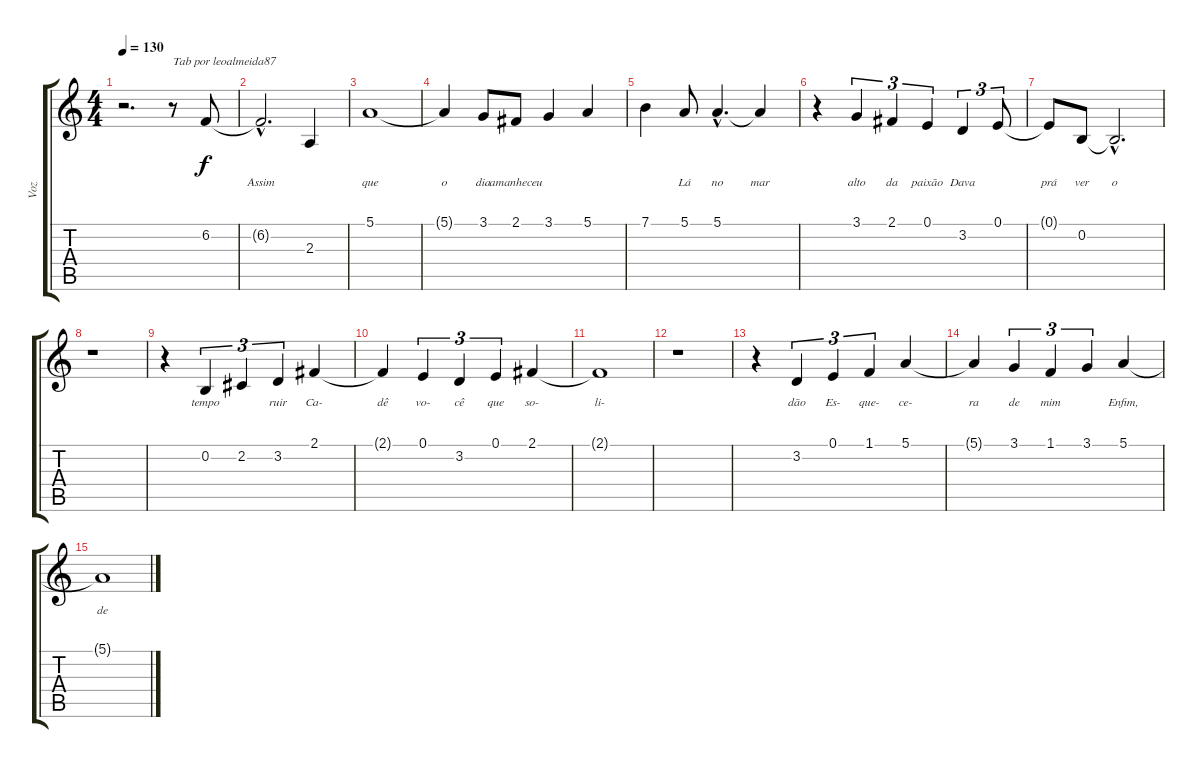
\track ("Voz" "Voz") {instrument flute}
\staff {score tabs}
\tuning (E4 B3 G3 D3 A2 E2) {hide}
\ts (4 4)
\tempo 130
\clef g2
\ks c
r.2{d dy f instrument flute} r.8{txt "Tab por leoalmeida87"} 6.2.8{instrument reversecymbal} |
6.2{hac t}.2{d lyrics (0 "Assim") lyrics (1 "") lyrics (2 "") lyrics (3 "") lyrics (4 "")} 2.3.4{lyrics (0 "") lyrics (1 "") lyrics (2 "") lyrics (3 "") lyrics (4 "") instrument flute} |
5.1.1{lyrics (0 "que") lyrics (1 "") lyrics (2 "") lyrics (3 "") lyrics (4 "")} |
5.1{t}.4{lyrics (0 "o") lyrics (1 "") lyrics (2 "") lyrics (3 "") lyrics (4 "")} 3.1.8{lyrics (0 "dia") lyrics (1 "") lyrics (2 "") lyrics (3 "") lyrics (4 "")} 2.1.8{lyrics (0 "amanheceu") lyrics (1 "") lyrics (2 "") lyrics (3 "") lyrics (4 "")} 3.1.4{lyrics (0 "") lyrics (1 "") lyrics (2 "") lyrics (3 "") lyrics (4 "")} 5.1.4{lyrics (0 "") lyrics (1 "") lyrics (2 "") lyrics (3 "") lyrics (4 "")} |
7.1.4{lyrics (0 "") lyrics (1 "") lyrics (2 "") lyrics (3 "") lyrics (4 "")} 5.1.8{lyrics (0 "Lá") lyrics (1 "") lyrics (2 "") lyrics (3 "") lyrics (4 "")} 5.1{hac}.4{d lyrics (0 "no") lyrics (1 "") lyrics (2 "") lyrics (3 "") lyrics (4 "")} 5.1{t}.4{lyrics (0 "mar") lyrics (1 "") lyrics (2 "") lyrics (3 "") lyrics (4 "")} |
r.4 3.1.4{tu (3 2) lyrics (0 "alto") lyrics (1 "") lyrics (2 "") lyrics (3 "") lyrics (4 "")} 2.1.4{tu (3 2) lyrics (0 "da") lyrics (1 "") lyrics (2 "") lyrics (3 "") lyrics (4 "")} 0.1.4{tu (3 2) lyrics (0 "paixão") lyrics (1 "") lyrics (2 "") lyrics (3 "") lyrics (4 "")} 3.2.4{tu (3 2) lyrics (0 "Dava") lyrics (1 "") lyrics (2 "") lyrics (3 "") lyrics (4 "")} 0.1.8{tu (3 2) lyrics (0 "") lyrics (1 "") lyrics (2 "") lyrics (3 "") lyrics (4 "")} |
0.1{t}.8{lyrics (0 "prá") lyrics (1 "") lyrics (2 "") lyrics (3 "") lyrics (4 "")} 0.2.8{lyrics (0 "ver") lyrics (1 "") lyrics (2 "") lyrics (3 "") lyrics (4 "")} 0.2{hac t}.2{d lyrics (0 "o") lyrics (1 "") lyrics (2 "") lyrics (3 "") lyrics (4 "")} |
r.1 |
r.4 0.2.4{tu (3 2) lyrics (0 "tempo") lyrics (1 "") lyrics (2 "") lyrics (3 "") lyrics (4 "")} 2.2.4{tu (3 2) lyrics (0 "") lyrics (1 "") lyrics (2 "") lyrics (3 "") lyrics (4 "")} 3.2.4{tu (3 2) lyrics (0 "ruir") lyrics (1 "") lyrics (2 "") lyrics (3 "") lyrics (4 "")} 2.1.4{lyrics (0 "Ca-") lyrics (1 "") lyrics (2 "") lyrics (3 "") lyrics (4 "")} |
2.1{t}.4{lyrics (0 "dê") lyrics (1 "") lyrics (2 "") lyrics (3 "") lyrics (4 "")} 0.1.4{tu (3 2) lyrics (0 "vo-") lyrics (1 "") lyrics (2 "") lyrics (3 "") lyrics (4 "")} 3.2.4{tu (3 2) lyrics (0 "cê") lyrics (1 "") lyrics (2 "") lyrics (3 "") lyrics (4 "")} 0.1.4{tu (3 2) lyrics (0 "que") lyrics (1 "") lyrics (2 "") lyrics (3 "") lyrics (4 "")} 2.1.4{lyrics (0 "so-") lyrics (1 "") lyrics (2 "") lyrics (3 "") lyrics (4 "")} |
2.1{t}.1{lyrics (0 "li-") lyrics (1 "") lyrics (2 "") lyrics (3 "") lyrics (4 "")} |
r.1 |
r.4 3.2.4{tu (3 2) lyrics (0 "dão") lyrics (1 "") lyrics (2 "") lyrics (3 "") lyrics (4 "")} 0.1.4{tu (3 2) lyrics (0 "Es-") lyrics (1 "") lyrics (2 "") lyrics (3 "") lyrics (4 "")} 1.1.4{tu (3 2) lyrics (0 "que-") lyrics (1 "") lyrics (2 "") lyrics (3 "") lyrics (4 "")} 5.1.4{lyrics (0 "ce-") lyrics (1 "") lyrics (2 "") lyrics (3 "") lyrics (4 "")} |
5.1{t}.4{lyrics (0 "ra") lyrics (1 "") lyrics (2 "") lyrics (3 "") lyrics (4 "")} 3.1.4{tu (3 2) lyrics (0 "de") lyrics (1 "") lyrics (2 "") lyrics (3 "") lyrics (4 "")} 1.1.4{tu (3 2) lyrics (0 "mim") lyrics (1 "") lyrics (2 "") lyrics (3 "") lyrics (4 "")} 3.1.4{tu (3 2) lyrics (0 "") lyrics (1 "") lyrics (2 "") lyrics (3 "") lyrics (4 "")} 5.1.4{lyrics (0 "Enfim,") lyrics (1 "") lyrics (2 "") lyrics (3 "") lyrics (4 "")} |
5.1{t}.1{lyrics (0 "de") lyrics (1 "") lyrics (2 "") lyrics (3 "") lyrics (4 "")}
